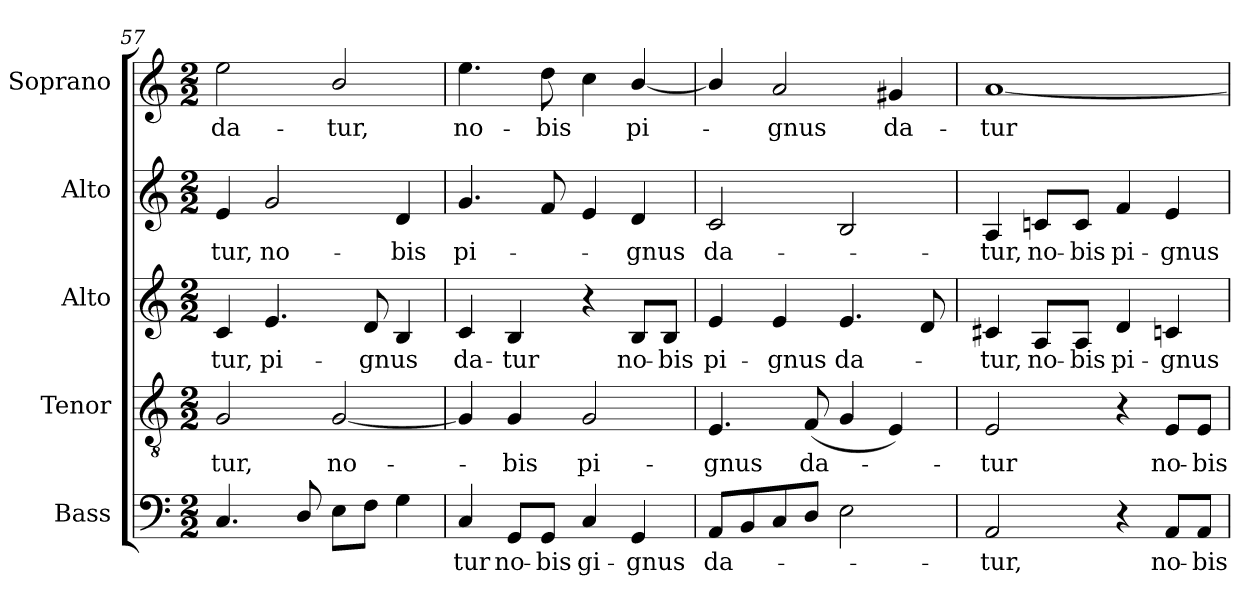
**kern	**text	**kern	**text	**kern	**text	**kern	**text	**kern	**text
*part5	*part5	*part4	*part4	*part3	*part3	*part2	*part2	*part1	*part1
*staff5	*staff5	*staff4	*staff4	*staff3	*staff3	*staff2	*staff2	*staff1	*staff1
*I"Bass	*	*I"Tenor	*	*I"Alto	*	*I"Alto	*	*I"Soprano	*
*I'B.	*	*I'T.	*	*I'A.	*	*I'A.	*	*I'S.	*
*clefF4	*	*clefGv2	*	*clefG2	*	*clefG2	*	*clefG2	*
*	*	*ITrd7c12	*	*	*	*	*	*	*
*k[]	*	*k[]	*	*k[]	*	*k[]	*	*k[]	*
*C:	*	*C:	*	*C:	*	*C:	*	*C:	*
*M2/2	*	*M2/2	*	*M2/2	*	*M2/2	*	*M2/2	*
=57	=57	=57	=57	=57	=57	=57	=57	=57	=57
!	!	!	!LO:LY:b:color=#000000	!	!	!	!	!	!
!	!	!	!	!	!LO:LY:b:color=#000000	!	!	!	!
!	!	!	!	!	!	!	!LO:LY:b:color=#000000	!	!
!	!	!	!	!	!	!	!	!	!LO:LY:b:color=#000000
4.Ci/	.	2GGi/	-tur,	4ci/	-tur,	4ei/	-tur,	2eei\	da-
!	!	!	!	!	!LO:LY:b:color=#000000	!	!	!	!
!	!	!	!	!	!	!	!LO:LY:b:color=#000000	!	!
.	.	.	.	4.ei/	pi-	2gi/	no-	.	.
8Di/	.	.	.	.	.	.	.	.	.
!	!	!	!LO:LY:b:color=#000000	!	!	!	!	!	!
!	!	!	!	!	!	!	!	!	!LO:LY:b:color=#000000
8Ei\L	.	[2GGi/	no-	.	.	.	.	2bi/	-tur,
!	!	!	!	!	!LO:LY:b:color=#000000	!	!	!	!
8Fi\J	.	.	.	8di/	-gnus	.	.	.	.
!	!	!	!	!	!	!	!LO:LY:b:color=#000000	!	!
4Gi\	.	.	.	4Bi/	.	4di/	-bis	.	.
=58	=58	=58	=58	=58	=58	=58	=58	=58	=58
!	!LO:LY:b:color=#000000	!	!	!	!	!	!	!	!
!	!	!	!	!	!LO:LY:b:color=#000000	!	!	!	!
!	!	!	!	!	!	!	!LO:LY:b:color=#000000	!	!
!	!	!	!	!	!	!	!	!	!LO:LY:b:color=#000000
4Ci/	-tur	4GGi/]	.	4ci/	da-	4.gi/	pi-	4.eei\	no-
!	!LO:LY:b:color=#000000	!	!	!	!	!	!	!	!
!	!	!	!LO:LY:b:color=#000000	!	!	!	!	!	!
!	!	!	!	!	!LO:LY:b:color=#000000	!	!	!	!
8GGi/L	no-	4GGi/	-bis	4Bi/	-tur	.	.	.	.
!	!LO:LY:b:color=#000000	!	!	!	!	!	!	!	!
!	!	!	!	!	!	!	!	!	!LO:LY:b:color=#000000
8GGi/J	-bis	.	.	.	.	8fi/	.	8ddi\	-bis
!	!LO:LY:b:color=#000000	!	!	!	!	!	!	!	!
!	!	!	!LO:LY:b:color=#000000	!	!	!	!	!	!
4Ci/	gi-	2GGi/	pi-	4r	.	4ei/	.	4cci\	.
!	!LO:LY:b:color=#000000	!	!	!	!	!	!	!	!
!	!	!	!	!	!LO:LY:b:color=#000000	!	!	!	!
!	!	!	!	!	!	!	!LO:LY:b:color=#000000	!	!
!	!	!	!	!	!	!	!	!	!LO:LY:b:color=#000000
4GGi/	-gnus	.	.	8Bi/L	no-	4di/	-gnus	[4bi/	pi-
!	!	!	!	!	!LO:LY:b:color=#000000	!	!	!	!
.	.	.	.	8Bi/J	-bis	.	.	.	.
!!LO:LB:g=z
=59	=59	=59	=59	=59	=59	=59	=59	=59	=59
!	!LO:LY:b:color=#000000	!	!	!	!	!	!	!	!
!	!	!	!LO:LY:b:color=#000000	!	!	!	!	!	!
!	!	!	!	!	!LO:LY:b:color=#000000	!	!	!	!
!	!	!	!	!	!	!	!LO:LY:b:color=#000000	!	!
8AAi/L	da-	4.EEi/	-gnus	4ei/	pi-	2ci/	da-	4bi/]	.
8BBi/	.	.	.	.	.	.	.	.	.
!	!	!	!	!	!LO:LY:b:color=#000000	!	!	!	!
!	!	!	!	!	!	!	!	!	!LO:LY:b:color=#000000
8Ci/	.	.	.	4ei/	-gnus	.	.	2ai/	-gnus
!	!	!	!LO:LY:b:color=#000000	!	!	!	!	!	!
8Di/J	.	(8FFi/	da-	.	.	.	.	.	.
!	!	!	!	!	!LO:LY:b:color=#000000	!	!	!	!
2Ei\	.	4GGi/	.	4.ei/	da-	2Bi/	.	.	.
!	!	!	!	!	!	!	!	!	!LO:LY:b:color=#000000
.	.	4EEi/)	.	.	.	.	.	4g#Xi/	da-
.	.	.	.	8di/	.	.	.	.	.
=60	=60	=60	=60	=60	=60	=60	=60	=60	=60
!	!LO:LY:b:color=#000000	!	!	!	!	!	!	!	!
!	!	!	!LO:LY:b:color=#000000	!	!	!	!	!	!
!	!	!	!	!	!LO:LY:b:color=#000000	!	!	!	!
!	!	!	!	!	!	!	!LO:LY:b:color=#000000	!	!
!	!	!	!	!	!	!	!	!	!LO:LY:b:color=#000000
2AAi/	-tur,	2EEi/	-tur	4c#Xi/	-tur,	4Ai/	-tur,	[1ai	-tur
!	!	!	!	!	!LO:LY:b:color=#000000	!	!	!	!
!	!	!	!	!	!	!	!LO:LY:b:color=#000000	!	!
.	.	.	.	8Ai/L	no-	8cni/L	no-	.	.
!	!	!	!	!	!LO:LY:b:color=#000000	!	!	!	!
!	!	!	!	!	!	!	!LO:LY:b:color=#000000	!	!
.	.	.	.	8Ai/J	-bis	8ci/J	-bis	.	.
!	!	!	!	!	!LO:LY:b:color=#000000	!	!	!	!
!	!	!	!	!	!	!	!LO:LY:b:color=#000000	!	!
4r	.	4r	.	4di/	pi-	4fi/	pi-	.	.
!	!LO:LY:b:color=#000000	!	!	!	!	!	!	!	!
!	!	!	!LO:LY:b:color=#000000	!	!	!	!	!	!
!	!	!	!	!	!LO:LY:b:color=#000000	!	!	!	!
!	!	!	!	!	!	!	!LO:LY:b:color=#000000	!	!
8AAi/L	no-	8EEi/L	no-	4cni/	-gnus	4ei/	-gnus	.	.
!	!LO:LY:b:color=#000000	!	!	!	!	!	!	!	!
!	!	!	!LO:LY:b:color=#000000	!	!	!	!	!	!
8AAi/J	-bis	8EEi/J	-bis	.	.	.	.	.	.
=	=	=	=	=	=	=	=	=	=
*-	*-	*-	*-	*-	*-	*-	*-	*-	*-
